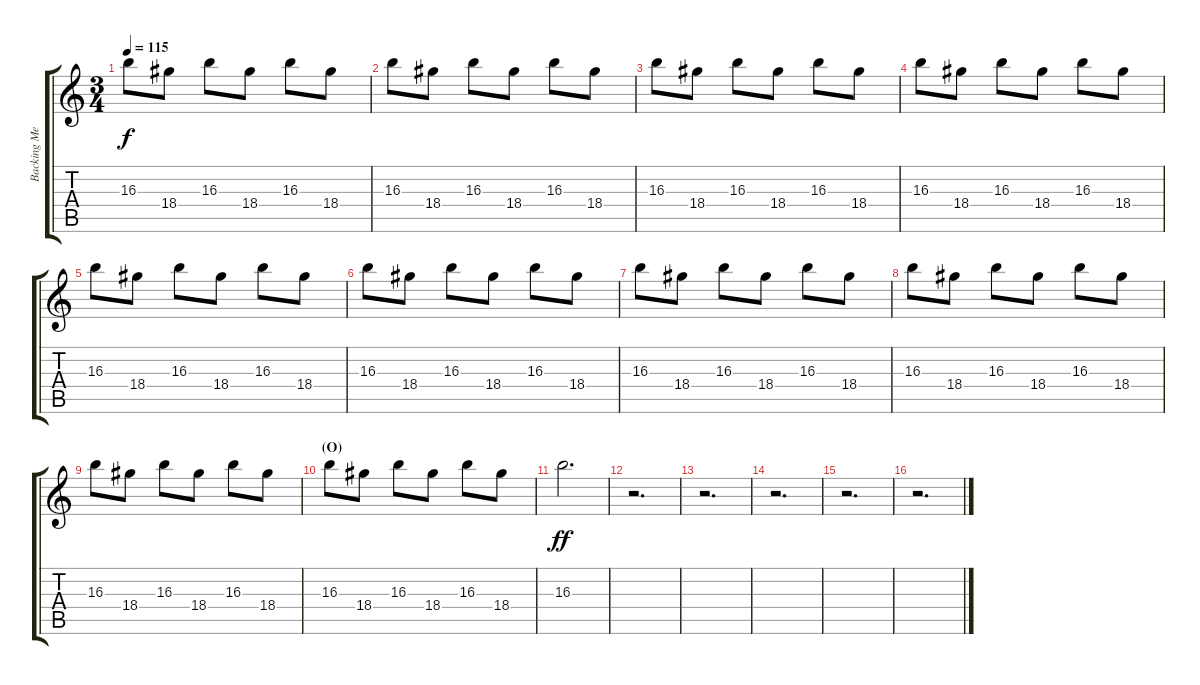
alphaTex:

\track ("Backing Melody" "Backing Me") {instrument electricguitarjazz}
\staff {score tabs}
\tuning (E4 B3 G3 D3 A2 E2) {hide}
\ts (3 4)
\tempo 115
\clef g2
\ks c
16.3.8{dy f} 18.4.8 16.3.8 18.4.8 16.3.8 18.4.8 |
16.3.8 18.4.8 16.3.8 18.4.8 16.3.8 18.4.8 |
16.3.8 18.4.8 16.3.8 18.4.8 16.3.8 18.4.8 |
16.3.8 18.4.8 16.3.8 18.4.8 16.3.8 18.4.8 |
16.3.8 18.4.8 16.3.8 18.4.8 16.3.8 18.4.8 |
16.3.8 18.4.8 16.3.8 18.4.8 16.3.8 18.4.8 |
16.3.8 18.4.8 16.3.8 18.4.8 16.3.8 18.4.8 |
16.3.8 18.4.8 16.3.8 18.4.8 16.3.8 18.4.8 |
16.3.8 18.4.8 16.3.8 18.4.8 16.3.8 18.4.8 |
\section ("" "(O)")
16.3.8 18.4.8 16.3.8 18.4.8 16.3.8 18.4.8 |
16.3.2{d dy ff} |
r.2{d} |
r.2{d} |
r.2{d} |
r.2{d} |
r.2{d}
